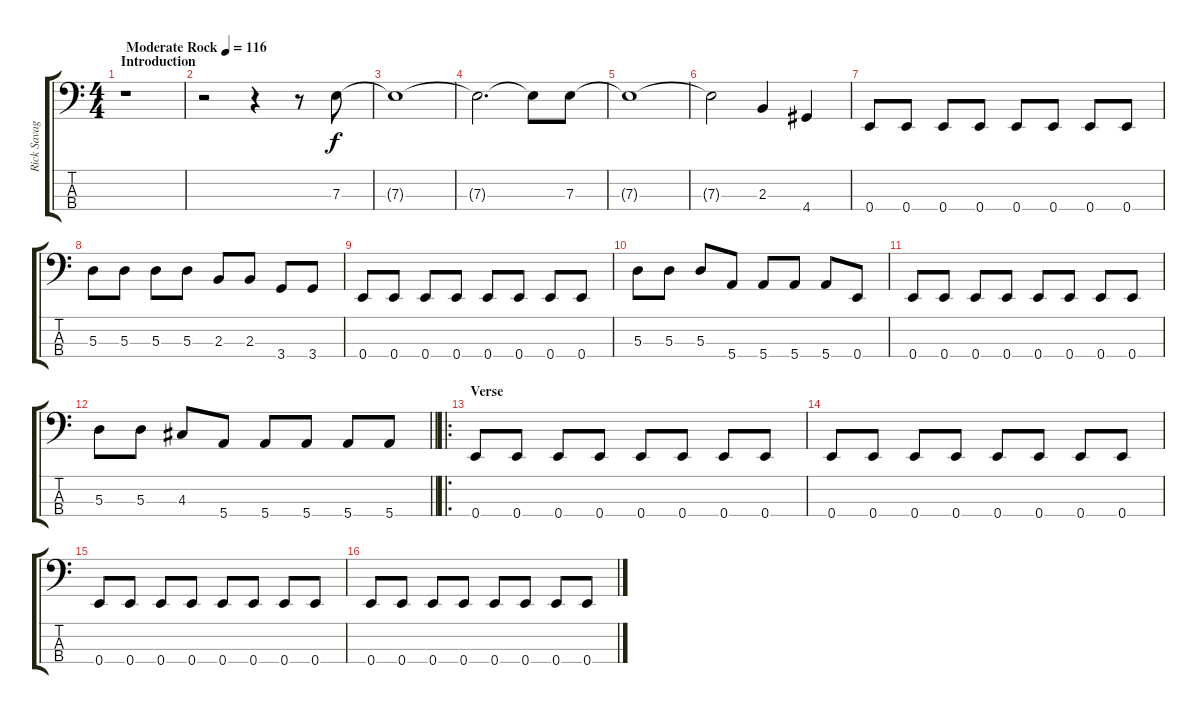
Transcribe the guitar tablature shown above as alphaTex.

\track ("Rick Savage" "Rick Savag") {instrument electricbassfinger}
\staff {score tabs}
\tuning (G2 D2 A1 E1) {hide}
\ts (4 4)
\section ("" "Introduction")
\tempo (116 "Moderate Rock")
\clef f4
\ks c
r.1{dy f instrument electricbassfinger} |
r.2 r.4 r.8 7.3.8 |
7.3{t}.1 |
7.3{t}.2{d} 7.3{t}.8 7.3.8 |
7.3{t}.1 |
7.3{t}.2 2.3.4 4.4.4 |
0.4.8 0.4.8 0.4.8 0.4.8 0.4.8 0.4.8 0.4.8 0.4.8 |
5.3.8 5.3.8 5.3.8 5.3.8 2.3.8 2.3.8 3.4.8 3.4.8 |
0.4.8 0.4.8 0.4.8 0.4.8 0.4.8 0.4.8 0.4.8 0.4.8 |
5.3.8 5.3.8 5.3.8 5.4.8 5.4.8 5.4.8 5.4.8 0.4.8 |
0.4.8 0.4.8 0.4.8 0.4.8 0.4.8 0.4.8 0.4.8 0.4.8 |
\barLineRight lightlight
5.3.8 5.3.8 4.3.8 5.4.8 5.4.8 5.4.8 5.4.8 5.4.8 |
\ro
\section ("" "Verse")
0.4.8 0.4.8 0.4.8 0.4.8 0.4.8 0.4.8 0.4.8 0.4.8 |
0.4.8 0.4.8 0.4.8 0.4.8 0.4.8 0.4.8 0.4.8 0.4.8 |
0.4.8 0.4.8 0.4.8 0.4.8 0.4.8 0.4.8 0.4.8 0.4.8 |
0.4.8 0.4.8 0.4.8 0.4.8 0.4.8 0.4.8 0.4.8 0.4.8
